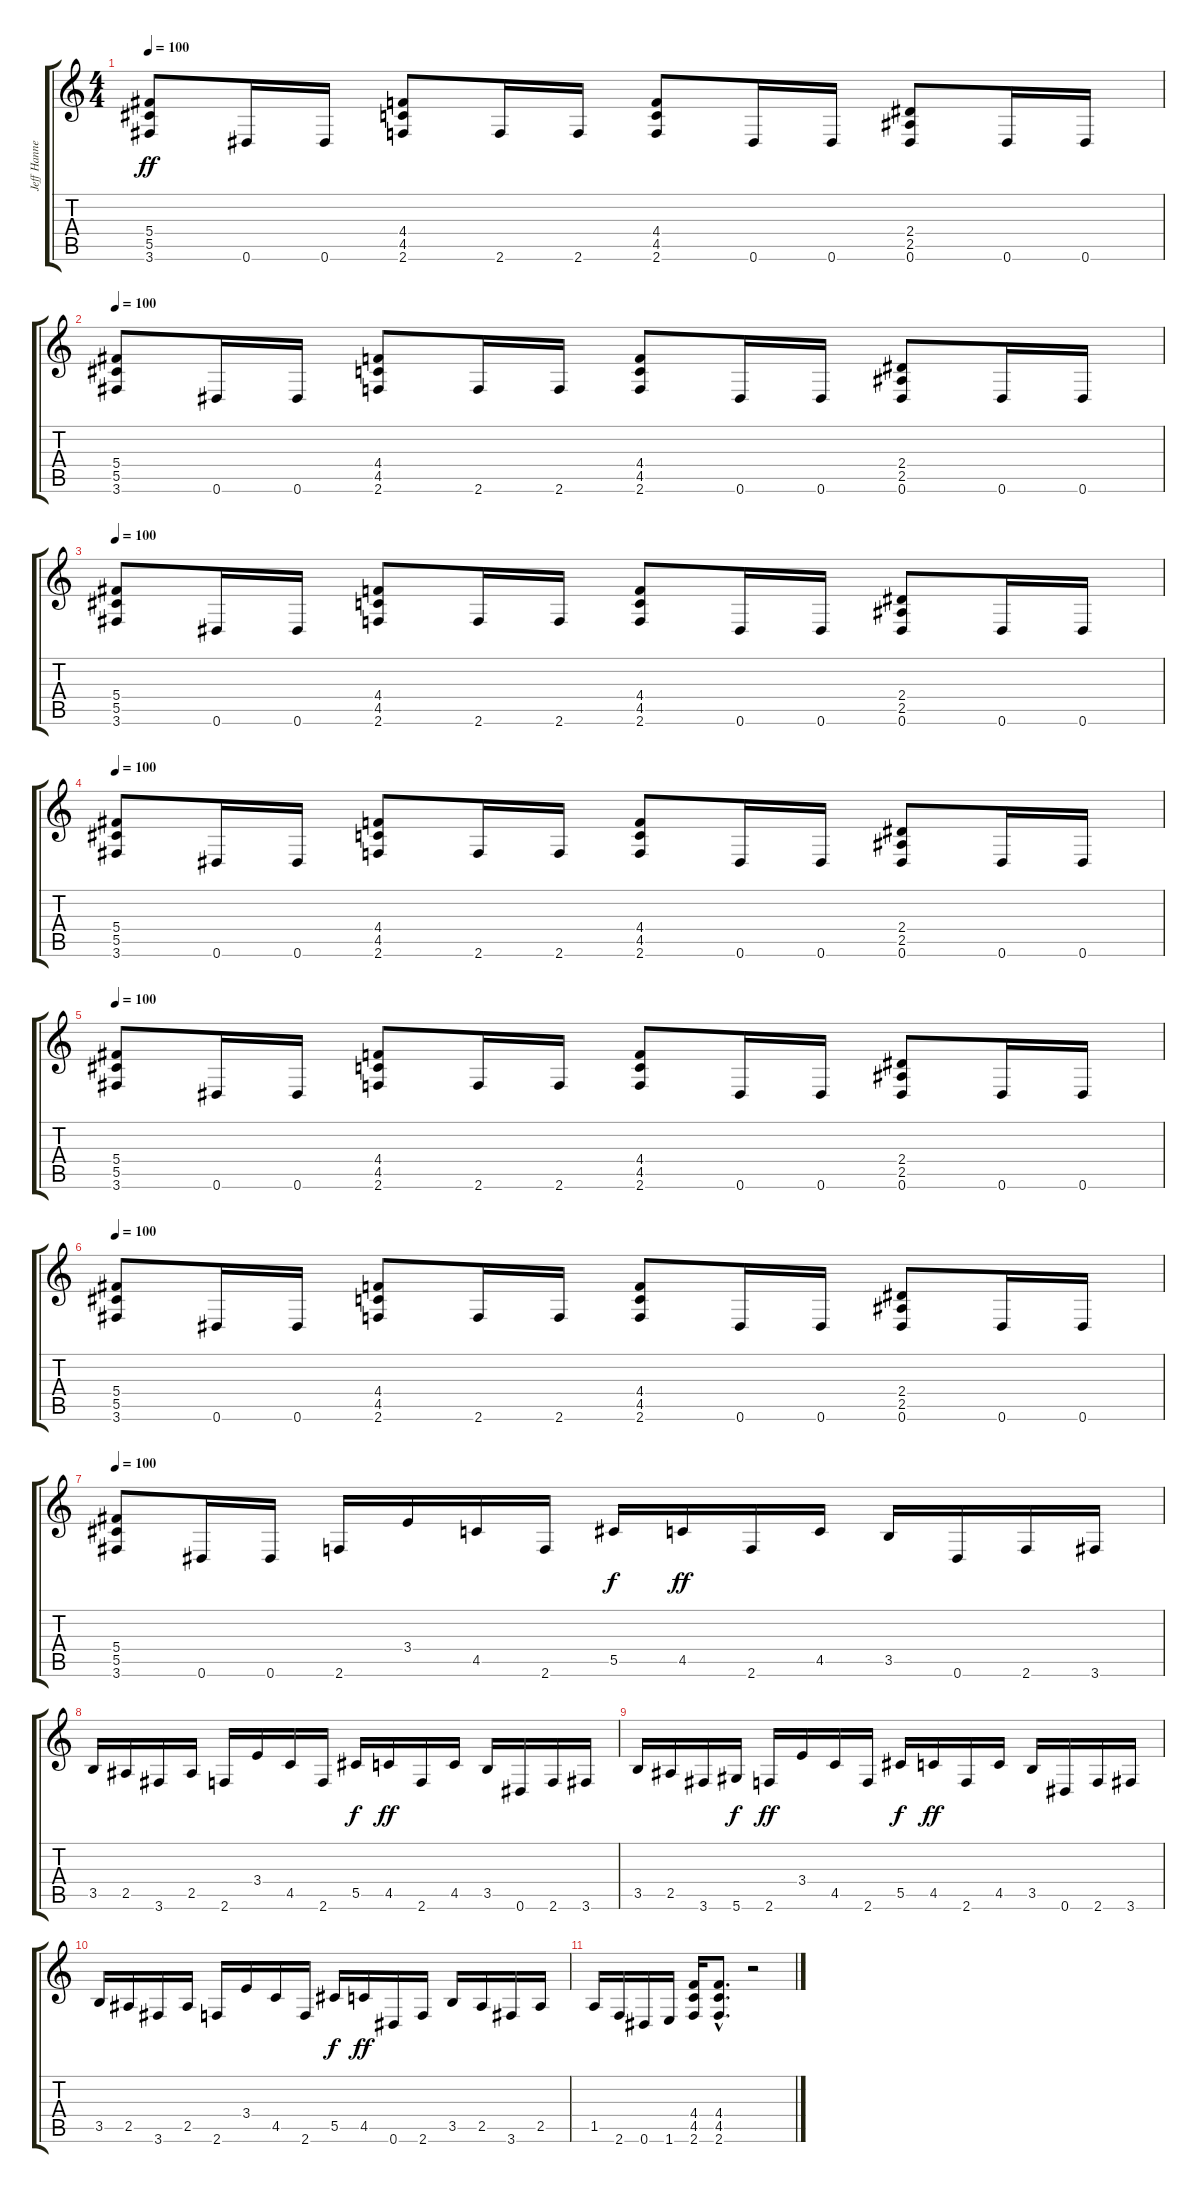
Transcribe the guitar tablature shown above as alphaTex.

\track ("Jeff Hanneman" "Jeff Hanne") {instrument distortionguitar}
\staff {score tabs}
\tuning (Eb4 Bb3 Gb3 Db3 Ab2 Eb2) {hide}
\ts (4 4)
\tempo 100
\clef g2
\ks c
(5.4 5.5 3.6).8{dy ff} 0.6.16 0.6.16 (4.4 4.5 2.6).8 2.6.16 2.6.16 (4.4 4.5 2.6).8 0.6.16 0.6.16 (2.4 2.5 0.6).8 0.6.16 0.6.16 |
\tempo 100
(5.4 5.5 3.6).8 0.6.16 0.6.16 (4.4 4.5 2.6).8 2.6.16 2.6.16 (4.4 4.5 2.6).8 0.6.16 0.6.16 (2.4 2.5 0.6).8 0.6.16 0.6.16 |
\tempo 100
(5.4 5.5 3.6).8 0.6.16 0.6.16 (4.4 4.5 2.6).8 2.6.16 2.6.16 (4.4 4.5 2.6).8 0.6.16 0.6.16 (2.4 2.5 0.6).8 0.6.16 0.6.16 |
\tempo 100
(5.4 5.5 3.6).8 0.6.16 0.6.16 (4.4 4.5 2.6).8 2.6.16 2.6.16 (4.4 4.5 2.6).8 0.6.16 0.6.16 (2.4 2.5 0.6).8 0.6.16 0.6.16 |
\tempo 100
(5.4 5.5 3.6).8 0.6.16 0.6.16 (4.4 4.5 2.6).8 2.6.16 2.6.16 (4.4 4.5 2.6).8 0.6.16 0.6.16 (2.4 2.5 0.6).8 0.6.16 0.6.16 |
\tempo 100
(5.4 5.5 3.6).8 0.6.16 0.6.16 (4.4 4.5 2.6).8 2.6.16 2.6.16 (4.4 4.5 2.6).8 0.6.16 0.6.16 (2.4 2.5 0.6).8 0.6.16 0.6.16 |
\tempo 100
(5.4 5.5 3.6).8 0.6.16 0.6.16 2.6.16 3.4.16 4.5.16 2.6.16 5.5.16{dy f} 4.5.16{dy ff} 2.6.16 4.5.16 3.5.16 0.6.16 2.6.16 3.6.16 |
3.5.16 2.5.16 3.6.16 2.5.16 2.6.16 3.4.16 4.5.16 2.6.16 5.5.16{dy f} 4.5.16{dy ff} 2.6.16 4.5.16 3.5.16 0.6.16 2.6.16 3.6.16 |
3.5.16 2.5.16 3.6.16 5.6.16{dy f} 2.6.16{dy ff} 3.4.16 4.5.16 2.6.16 5.5.16{dy f} 4.5.16{dy ff} 2.6.16 4.5.16 3.5.16 0.6.16 2.6.16 3.6.16 |
3.5.16 2.5.16 3.6.16 2.5.16 2.6.16 3.4.16 4.5.16 2.6.16 5.5.16{dy f} 4.5.16{dy ff} 0.6.16 2.6.16 3.5.16 2.5.16 3.6.16 2.5.16 |
1.5.16 2.6.16 0.6.16 1.6.16 (4.4 4.5 2.6).16 (4.4{hac} 4.5{hac} 2.6{hac}).8{d} r.2
